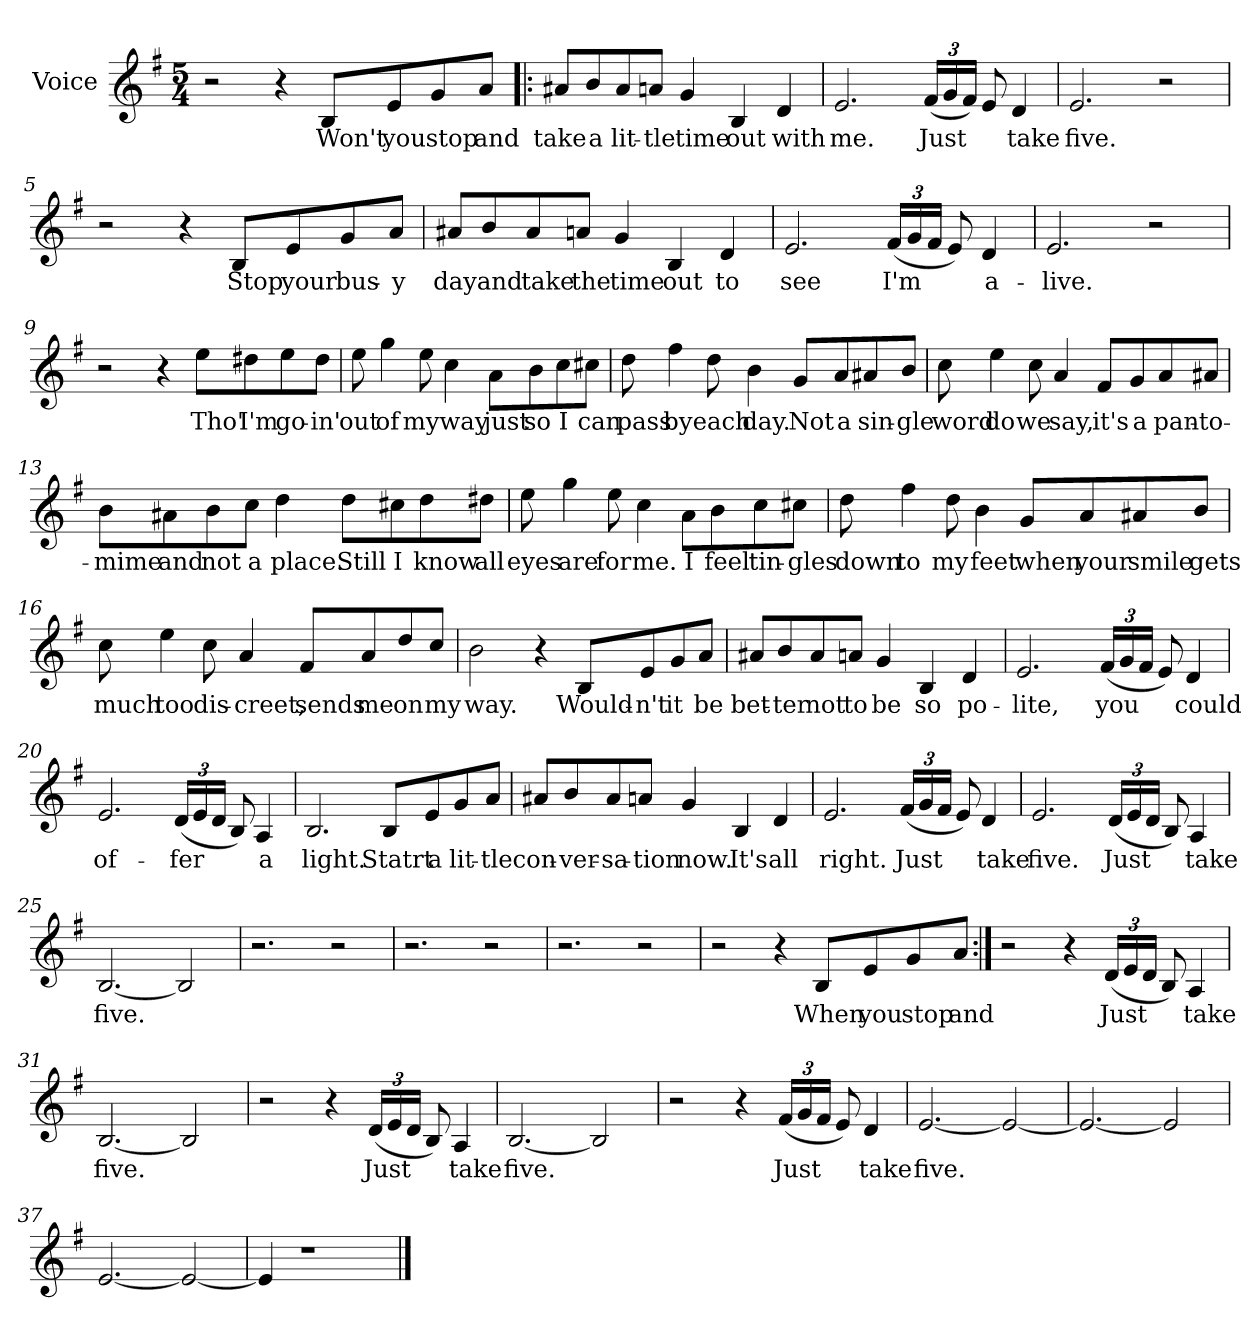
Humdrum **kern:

**kern	**text
*part1	*part1
*staff1	*staff1
*I"Voice	*
*I'V	*
*clefG2	*
*k[f#]	*
*e:	*
*M5/4	*
=1	=1
2r	.
4r	.
!	!LO:LY:b
8B/L	Won't
!	!LO:LY:b
8e/	you
!	!LO:LY:b
8g/	stop
!	!LO:LY:b
8a/J	and
=2!|:	=2!|:
!	!LO:LY:b
8a#X/L	take
!	!LO:LY:b
8b/	a
!	!LO:LY:b
8a#/	lit-
!	!LO:LY:b
8an/J	-tle
!	!LO:LY:b
4g/	time
!	!LO:LY:b
4B/	out
!	!LO:LY:b
4d/	with
=3	=3
!	!LO:LY:b
2.e/	me.
*Xbrackettup	*
!	!LO:LY:b
(<24f#/LL	Just
24g/	.
24f#/JJ)	.
8e/	.
!	!LO:LY:b
4d/	take
!!LO:LB:g=z
=4	=4
!	!LO:LY:b
2.e/	five.
2r	.
=5	=5
2r	.
4r	.
!	!LO:LY:b
8B/L	Stop
!	!LO:LY:b
8e/	your
!	!LO:LY:b
8g/	bus-
!	!LO:LY:b
8a/J	-y
=6	=6
!	!LO:LY:b
8a#X/L	day
!	!LO:LY:b
8b/	and
!	!LO:LY:b
8a#/	take
!	!LO:LY:b
8an/J	the
!	!LO:LY:b
4g/	time
!	!LO:LY:b
4B/	out
!	!LO:LY:b
4d/	to
=7	=7
!	!LO:LY:b
2.e/	see
!	!LO:LY:b
(<24f#/LL	I'm
24g/	.
24f#/JJ	.
8e/)	.
!	!LO:LY:b
4d/	a-
!!LO:LB:g=z
=8	=8
!	!LO:LY:b
2.e/	-live.
2r	.
=9	=9
2r	.
4r	.
!	!LO:LY:b
8ee\L	Tho'
!	!LO:LY:b
8dd#X\	I'm
!	!LO:LY:b
8ee\	go-
!	!LO:LY:b
8dd#\J	-in'
=10	=10
!	!LO:LY:b
8ee\	out
!	!LO:LY:b
4gg\	of
!	!LO:LY:b
8ee\	my
!	!LO:LY:b
4cc\	way
!	!LO:LY:b
8a\L	just
!	!LO:LY:b
8b\	so
!	!LO:LY:b
8cc\	I
!	!LO:LY:b
8cc#X\J	can
!!LO:LB:g=z
=11	=11
!	!LO:LY:b
8dd\	pass
!	!LO:LY:b
4ff#\	by
!	!LO:LY:b
8dd\	each
!	!LO:LY:b
4b\	day.
!	!LO:LY:b
8g/L	Not
!	!LO:LY:b
8a/	a
!	!LO:LY:b
8a#X/	sin-
!	!LO:LY:b
8b/J	-gle
=12	=12
!	!LO:LY:b
8cc\	word
!	!LO:LY:b
4ee\	do
!	!LO:LY:b
8cc\	we
!	!LO:LY:b
4a/	say,
!	!LO:LY:b
8f#/L	it's
!	!LO:LY:b
8g/	a
!	!LO:LY:b
8a/	pan-
!	!LO:LY:b
8a#X/J	-to-
!!LO:LB:g=z
=13	=13
!	!LO:LY:b
8b\L	-mime
!	!LO:LY:b
8a#X\	and
!	!LO:LY:b
8b\	not
!	!LO:LY:b
8cc\J	a
!	!LO:LY:b
4dd\	place.
!	!LO:LY:b
8dd\L	Still
!	!LO:LY:b
8cc#X\	I
!	!LO:LY:b
8dd\	know
!	!LO:LY:b
8dd#X\J	all
=14	=14
!	!LO:LY:b
8ee\	eyes
!	!LO:LY:b
4gg\	are
!	!LO:LY:b
8ee\	for
!	!LO:LY:b
4cc\	me.
!	!LO:LY:b
8a\L	I
!	!LO:LY:b
8b\	feel
!	!LO:LY:b
8cc\	tin-
!	!LO:LY:b
8cc#X\J	-gles
!!LO:LB:g=z
=15	=15
!	!LO:LY:b
8dd\	down
!	!LO:LY:b
4ff#\	to
!	!LO:LY:b
8dd\	my
!	!LO:LY:b
4b\	feet
!	!LO:LY:b
8g/L	when
!	!LO:LY:b
8a/	your
!	!LO:LY:b
8a#X/	smile
!	!LO:LY:b
8b/J	gets
=16	=16
!	!LO:LY:b
8cc\	much
!	!LO:LY:b
4ee\	too
!	!LO:LY:b
8cc\	dis-
!	!LO:LY:b
4a/	-creet,
!	!LO:LY:b
8f#/L	sends
!	!LO:LY:b
8a/	me
!	!LO:LY:b
8dd/	on
!	!LO:LY:b
8cc/J	my
!!LO:LB:g=z
=17	=17
!	!LO:LY:b
2b\	way.
4r	.
!	!LO:LY:b
8B/L	Would-
!	!LO:LY:b
8e/	-n't
!	!LO:LY:b
8g/	it
!	!LO:LY:b
8a/J	be
=18	=18
!	!LO:LY:b
8a#X/L	bet-
!	!LO:LY:b
8b/	-ter
!	!LO:LY:b
8a#/	not
!	!LO:LY:b
8an/J	to
!	!LO:LY:b
4g/	be
!	!LO:LY:b
4B/	so
!	!LO:LY:b
4d/	po-
=19	=19
!	!LO:LY:b
2.e/	-lite,
!	!LO:LY:b
(<24f#/LL	you
24g/	.
24f#/JJ	.
8e/)	.
!	!LO:LY:b
4d/	could
!!LO:LB:g=z
=20	=20
!	!LO:LY:b
2.e/	of-
!	!LO:LY:b
(<24d/LL	-fer
24e/	.
24d/JJ	.
8B/)	.
!	!LO:LY:b
4A/	a
=21	=21
!	!LO:LY:b
2.B/	light.
!	!LO:LY:b
8B/L	Statrt
!	!LO:LY:b
8e/	a
!	!LO:LY:b
8g/	lit-
!	!LO:LY:b
8a/J	-tle
=22	=22
!	!LO:LY:b
8a#X/L	con-
!	!LO:LY:b
8b/	-ver-
!	!LO:LY:b
8a#/	-sa-
!	!LO:LY:b
8an/J	-tion
!	!LO:LY:b
4g/	now.
!	!LO:LY:b
4B/	It's
!	!LO:LY:b
4d/	all
!!LO:PB:g=z
=23	=23
!	!LO:LY:b
2.e/	right.
!	!LO:LY:b
(<24f#/LL	Just
24g/	.
24f#/JJ	.
8e/)	.
!	!LO:LY:b
4d/	take
=24	=24
!	!LO:LY:b
2.e/	five.
!	!LO:LY:b
(<24d/LL	Just
24e/	.
24d/JJ	.
8B/)	.
!	!LO:LY:b
4A/	take
=25	=25
!	!LO:LY:b
[2.B/	five.
2B/]	.
=26	=26
2.r	.
2r	.
!!LO:LB:g=z
=27	=27
2.r	.
2r	.
=28	=28
2.r	.
2r	.
=29	=29
2r	.
4r	.
!	!LO:LY:b
8B/L	When
!	!LO:LY:b
8e/	you
!	!LO:LY:b
8g/	stop
!	!LO:LY:b
8a/J	and
=30:|!	=30:|!
2r	.
4r	.
!	!LO:LY:b
(<24d/LL	Just
24e/	.
24d/JJ	.
8B/)	.
!	!LO:LY:b
4A/	take
!!LO:LB:g=z
=31	=31
!	!LO:LY:b
[2.B/	five.
2B/]	.
=32	=32
2r	.
4r	.
!	!LO:LY:b
(<24d/LL	Just
24e/	.
24d/JJ	.
8B/)	.
!	!LO:LY:b
4A/	take
=33	=33
!	!LO:LY:b
[2.B/	five.
2B/]	.
=34	=34
2r	.
4r	.
!	!LO:LY:b
(<24f#/LL	Just
24g/	.
24f#/JJ	.
8e/)	.
!	!LO:LY:b
4d/	take
!!LO:LB:g=z
=35	=35
!	!LO:LY:b
[2.e/	five.
2e/_	.
=36	=36
2.e/_	.
2e/]	.
=37	=37
[2.e/	.
2e/_	.
=38	=38
4e/]	.
1r	.
==	==
*-	*-
